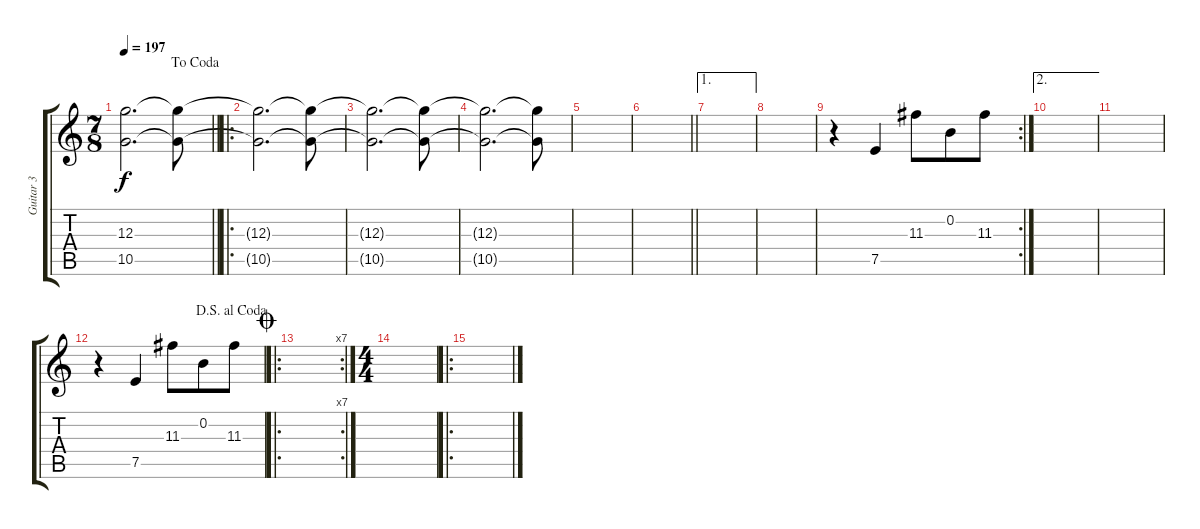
\track ("Guitar 3" "Guitar 3") {instrument overdrivenguitar}
\staff {score tabs}
\tuning (E4 B3 G3 D3 A2 E2) {hide}
\ts (7 8)
\jump dacoda
\tempo 197
\clef g2
\barLineRight lightlight
\ks c
(12.3 10.5).2{d dy f volume 10 instrument overdrivenguitar} (12.3{t} 10.5{t}).8 |
\ro
(12.3{t} 10.5{t}).2{d} (12.3{t} 10.5{t}).8 |
(12.3{t} 10.5{t}).2{d volume 9} (12.3{t} 10.5{t}).8 |
(12.3{t} 10.5{t}).2{d volume 6} (12.3{t} 10.5{t}).8 |
|
\barLineRight lightlight
|
\ae 1
|
|
\rc 2
r.4{volume 16 instrument electricguitarjazz} 7.5.4 11.3.8 0.2.8 11.3.8 |
\ae 2
|
|
\jump dalsegnoalcoda
r.4{volume 16 instrument electricguitarjazz} 7.5.4 11.3.8 0.2.8 11.3.8 |
\ro
\rc 7
\jump coda
|
\ts (4 4)
|
\ro
